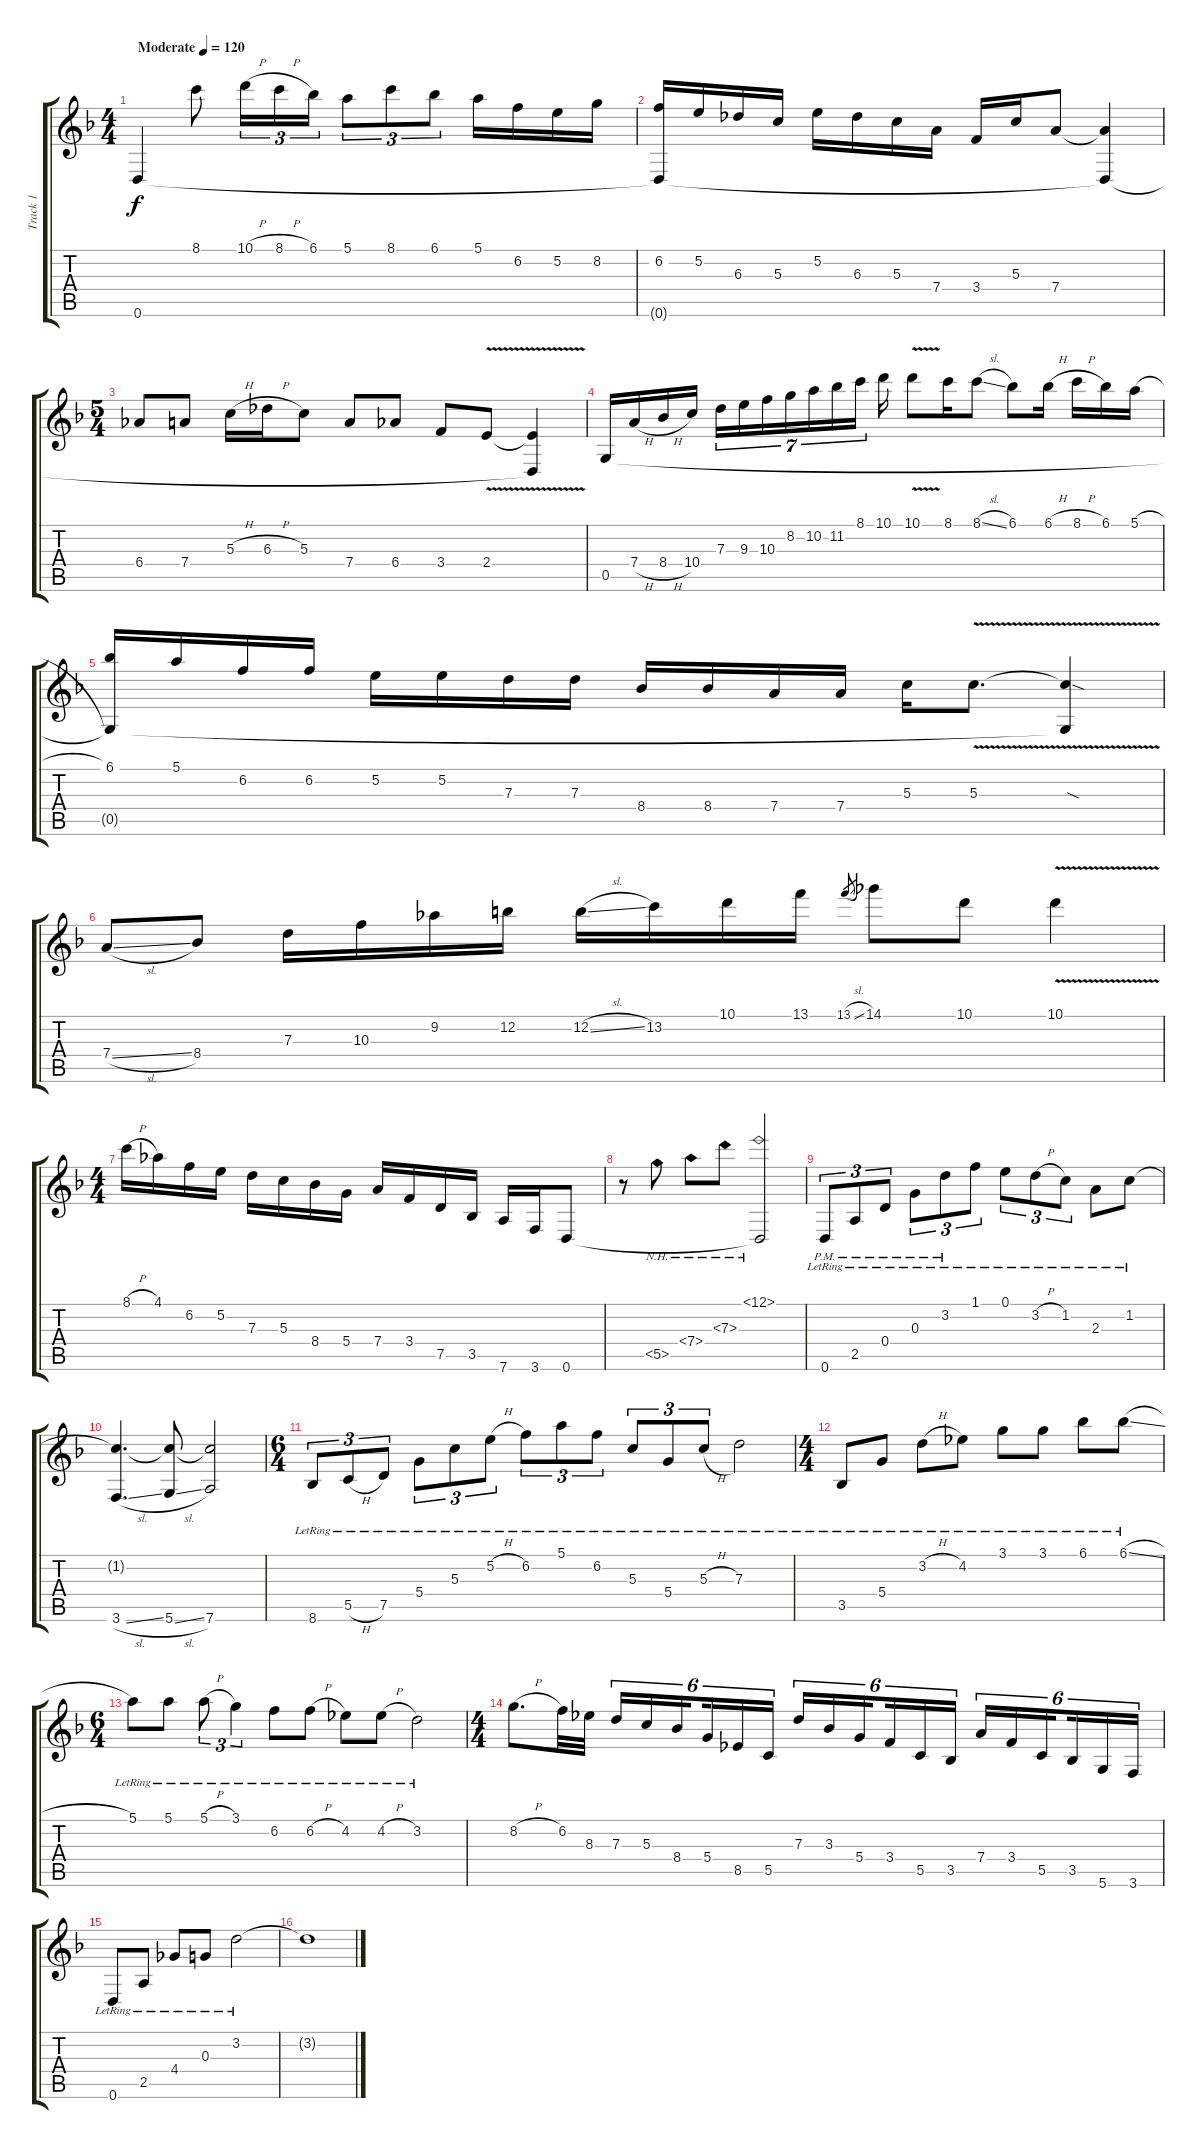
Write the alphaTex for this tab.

\track ("Track 1" "Track 1") {instrument acousticguitarnylon}
\staff {score tabs}
\tuning (E4 B3 G3 D3 G2 D2) {hide}
\ts (4 4)
\tempo (120 "Moderate")
\clef g2
\ks f
0.6.4{dy f instrument acousticguitarnylon} 8.1.8 10.1{h}.16{tu (3 2)} 8.1{h}.16{tu (3 2)} 6.1.16{tu (3 2)} 5.1.8{tu (3 2)} 8.1.8{tu (3 2)} 6.1.8{tu (3 2)} 5.1.16 6.2.16 5.2.16 8.2.16 |
(6.2 0.6{t}).16 5.2.16 6.3.16 5.3.16 5.2.16 6.3.16 5.3.16 7.4.16 3.4.16 5.3.16 7.4.8 (7.4{t} 0.6{t}).4 |
\ts (5 4)
6.4.8 7.4.8 5.3{h}.16 6.3{h}.16 5.3.8 7.4.8 6.4.8 3.4.8 2.4{v}.8 (2.4{t} 0.6{t}).4 |
0.5.16 7.4{h}.16 8.4{h}.16 10.4.16 7.3.16{tu (7 4)} 9.3.16{tu (7 4)} 10.3.16{tu (7 4)} 8.2.16{tu (7 4)} 10.2.16{tu (7 4)} 11.2.16{tu (7 4)} 8.1.16{tu (7 4)} 10.1.16 10.1{v}.8 8.1.16 8.1{sl}.8 6.1.8 6.1{h}.16 8.1{h}.16 6.1.16 5.1{h}.16 |
(6.1 0.5{t}).16 5.1.16 6.2.16 6.2.16 5.2.16 5.2.16 7.3.16 7.3.16 8.4.16 8.4.16 7.4.16 7.4.16 5.3.16 5.3{v}.8{d} (5.3{sod t} 0.5{t}).4 |
7.4{sl}.8 8.4.8 7.3.16 10.3.16 9.2.16 12.2.16 12.2{sl}.16 13.2.16 10.1.16 13.1.16 13.1{sl}.8{gr} 14.1.8 10.1.8 10.1{v}.4 |
\ts (4 4)
8.1{h}.16 4.1.16 6.2.16 5.2.16 7.3.16 5.3.16 8.4.16 5.4.16 7.4.16 3.4.16 7.5.16 3.5.16 7.6.16 3.6.16 0.6.8 |
r.8 5.5{nh}.8 7.4{nh}.8 7.3{nh}.8 (12.1{nh} 0.6{t}).2 |
0.6{pm lr}.8{tu (3 2)} 2.5{pm lr}.8{tu (3 2)} 0.4{pm lr}.8{tu (3 2)} 0.3{pm lr}.8{tu (3 2)} 3.2{pm lr}.8{tu (3 2)} 1.1{lr}.8{tu (3 2)} 0.1{lr}.8{tu (3 2)} 3.2{h lr}.8{tu (3 2)} 1.2{lr}.8{tu (3 2)} 2.3{lr}.8 1.2{lr}.8 |
(1.2{t} 3.6{sl}).4{d} (1.2{t} 5.6{sl}).8 (1.2{t} 7.6).2 |
\ts (6 4)
8.6{lr}.8{tu (3 2)} 5.5{h lr}.8{tu (3 2)} 7.5{lr}.8{tu (3 2)} 5.4{lr}.8{tu (3 2)} 5.3{lr}.8{tu (3 2)} 5.2{h lr}.8{tu (3 2)} 6.2{lr}.8{tu (3 2)} 5.1{lr}.8{tu (3 2)} 6.2{lr}.8{tu (3 2)} 5.3{lr}.8{tu (3 2)} 5.4{lr}.8{tu (3 2)} 5.3{h lr}.8{tu (3 2)} 7.3{lr}.2 |
\ts (4 4)
3.5{lr}.8 5.4{lr}.8 3.2{h lr}.8 4.2{lr}.8 3.1{lr}.8 3.1{lr}.8 6.1{lr}.8 6.1{sl lr}.8 |
\ts (6 4)
5.1{lr}.8 5.1{lr}.8 5.1{h lr}.8{tu (3 2)} 3.1{lr}.4{tu (3 2)} 6.2{lr}.8 6.2{h lr}.8 4.2{lr}.8 4.2{h lr}.8 3.2{lr}.2 |
\ts (4 4)
8.2{h}.8{d} 6.2.32 8.3.32 7.3.16{tu (6 4)} 5.3.16{tu (6 4)} 8.4.16{tu (6 4) beam splitsecondary} 5.4.16{tu (6 4)} 8.5.16{tu (6 4)} 5.5.16{tu (6 4)} 7.3.16{tu (6 4)} 3.3.16{tu (6 4)} 5.4.16{tu (6 4) beam splitsecondary} 3.4.16{tu (6 4)} 5.5.16{tu (6 4)} 3.5.16{tu (6 4)} 7.4.16{tu (6 4)} 3.4.16{tu (6 4)} 5.5.16{tu (6 4) beam splitsecondary} 3.5.16{tu (6 4)} 5.6.16{tu (6 4)} 3.6.16{tu (6 4)} |
0.6{lr}.8 2.5{lr}.8 4.4{lr}.8 0.3{lr}.8 3.2{lr}.2 |
3.2{t}.1{volume 0}
